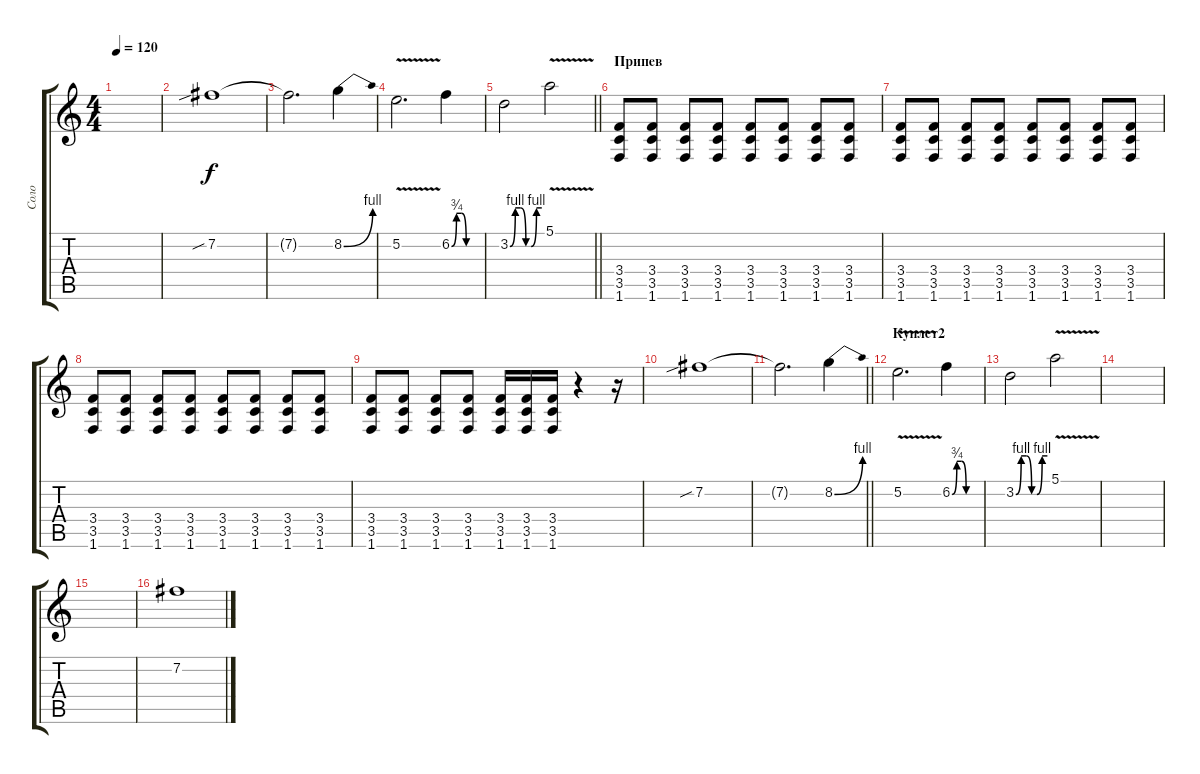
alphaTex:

\track ("Соло" "Соло") {instrument overdrivenguitar}
\staff {score tabs}
\tuning (E4 B3 G3 D3 A2 E2) {hide}
\ts (4 4)
\tempo 120
\clef g2
\ks c
|
7.2{sib}.1 |
7.2{t}.2{d} 8.2{be (bend 0 0 60 4)}.4 |
5.2{v}.2{d} 6.2{be (custom 0 0 10 3 20 3 30 0 60 0)}.4 |
\barLineRight lightlight
3.2{be (custom 0 0 10 4 20 4 30 0 40 0 50 4 60 4)}.2 5.1{v}.2 |
\section ("" "Припев")
(3.4 3.5 1.6).8{volume 16} (3.4 3.5 1.6).8 (3.4 3.5 1.6).8 (3.4 3.5 1.6).8 (3.4 3.5 1.6).8 (3.4 3.5 1.6).8 (3.4 3.5 1.6).8 (3.4 3.5 1.6).8 |
(3.4 3.5 1.6).8 (3.4 3.5 1.6).8 (3.4 3.5 1.6).8 (3.4 3.5 1.6).8 (3.4 3.5 1.6).8 (3.4 3.5 1.6).8 (3.4 3.5 1.6).8 (3.4 3.5 1.6).8 |
(3.4 3.5 1.6).8 (3.4 3.5 1.6).8 (3.4 3.5 1.6).8 (3.4 3.5 1.6).8 (3.4 3.5 1.6).8 (3.4 3.5 1.6).8 (3.4 3.5 1.6).8 (3.4 3.5 1.6).8 |
(3.4 3.5 1.6).8 (3.4 3.5 1.6).8 (3.4 3.5 1.6).8 (3.4 3.5 1.6).8 (3.4 3.5 1.6).16 (3.4 3.5 1.6).16 (3.4 3.5 1.6).16 r.4 r.16 |
7.2{sib}.1{volume 12} |
\barLineRight lightlight
7.2{t}.2{d} 8.2{be (bend 0 0 60 4)}.4 |
\section ("" "Куплет2")
5.2{v}.2{d} 6.2{be (custom 0 0 10 3 20 3 30 0 60 0)}.4 |
3.2{be (custom 0 0 10 4 20 4 30 0 40 0 50 4 60 4)}.2 5.1{v}.2 |
|
|
7.2.1
